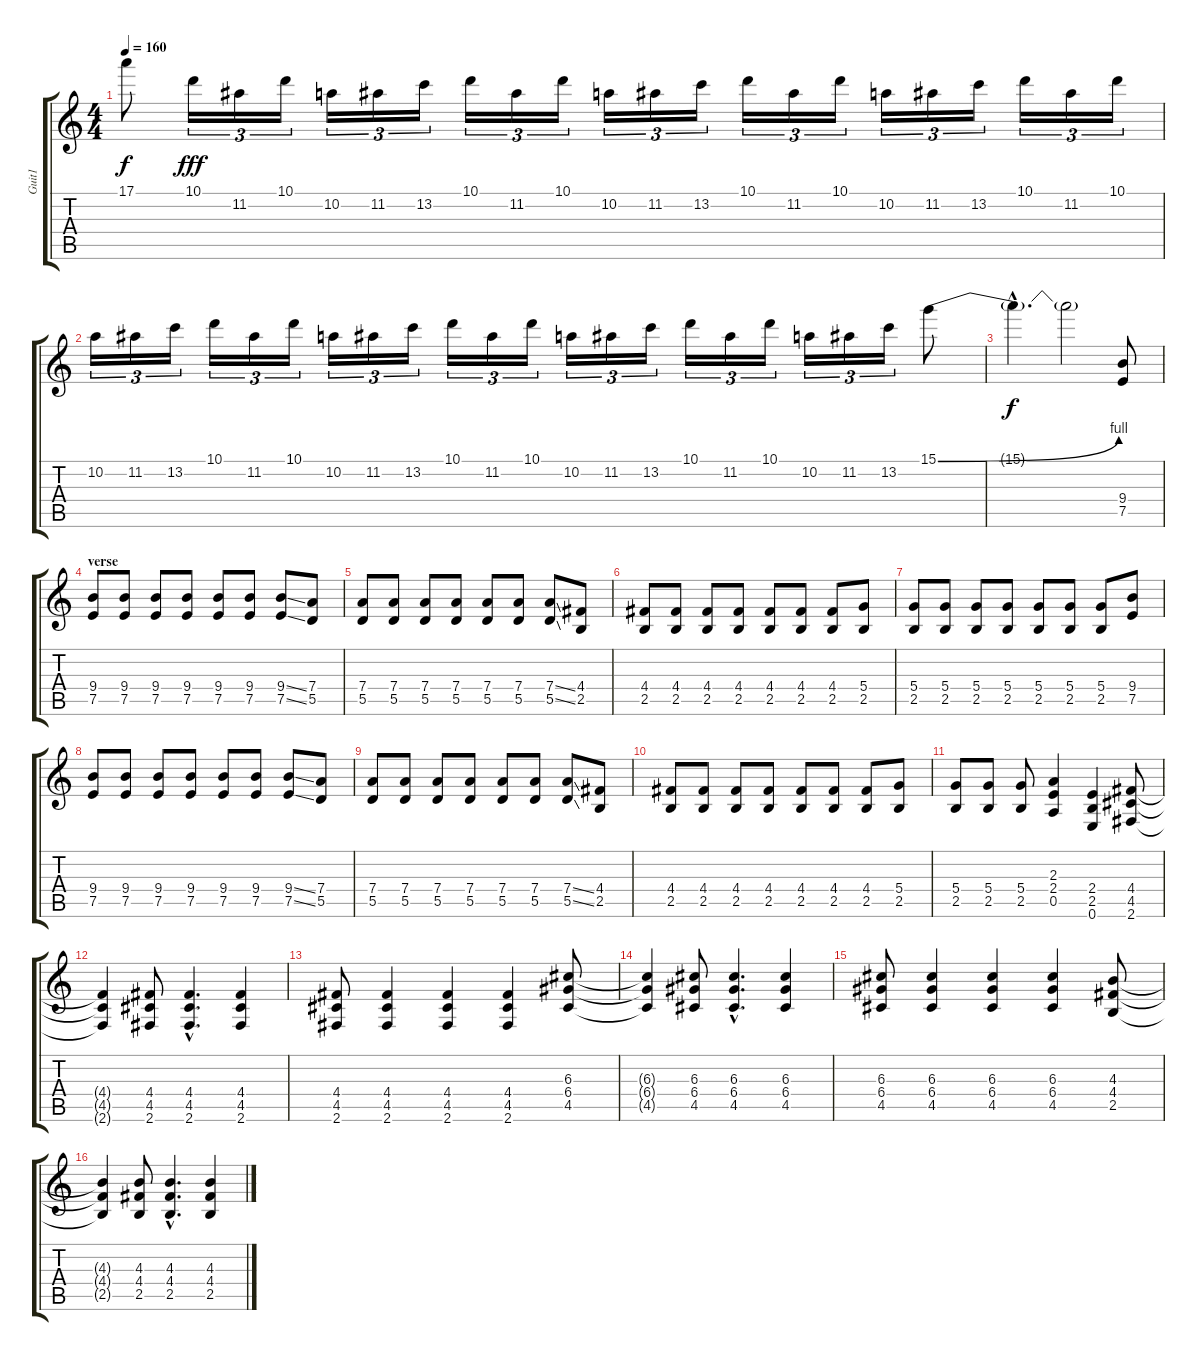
\track ("Guit1" "Guit1") {instrument overdrivenguitar}
\staff {score tabs}
\tuning (E4 B3 G3 D3 A2 E2) {hide}
\ts (4 4)
\tempo 160
\clef g2
\ks c
17.1{t}.8{dy f} 10.1.16{tu (3 2) dy fff} 11.2.16{tu (3 2)} 10.1.16{tu (3 2)} 10.2.16{tu (3 2)} 11.2.16{tu (3 2)} 13.2.16{tu (3 2)} 10.1.16{tu (3 2)} 11.2.16{tu (3 2)} 10.1.16{tu (3 2)} 10.2.16{tu (3 2)} 11.2.16{tu (3 2)} 13.2.16{tu (3 2)} 10.1.16{tu (3 2)} 11.2.16{tu (3 2)} 10.1.16{tu (3 2)} 10.2.16{tu (3 2)} 11.2.16{tu (3 2)} 13.2.16{tu (3 2)} 10.1.16{tu (3 2)} 11.2.16{tu (3 2)} 10.1.16{tu (3 2)} |
10.2.16{tu (3 2)} 11.2.16{tu (3 2)} 13.2.16{tu (3 2)} 10.1.16{tu (3 2)} 11.2.16{tu (3 2)} 10.1.16{tu (3 2)} 10.2.16{tu (3 2)} 11.2.16{tu (3 2)} 13.2.16{tu (3 2)} 10.1.16{tu (3 2)} 11.2.16{tu (3 2)} 10.1.16{tu (3 2)} 10.2.16{tu (3 2)} 11.2.16{tu (3 2)} 13.2.16{tu (3 2)} 10.1.16{tu (3 2)} 11.2.16{tu (3 2)} 10.1.16{tu (3 2)} 10.2.16{tu (3 2)} 11.2.16{tu (3 2)} 13.2.16{tu (3 2)} 15.1{be (bend 0 0 60 4)}.8 |
15.1{hac t}.4{d dy f} 15.1{t}.2 (9.4 7.5).8{volume 11 instrument overdrivenguitar} |
\section ("" "verse")
(9.4 7.5).8 (9.4 7.5).8 (9.4 7.5).8 (9.4 7.5).8 (9.4 7.5).8 (9.4 7.5).8 (9.4{ss} 7.5{ss}).8 (7.4 5.5).8 |
(7.4 5.5).8 (7.4 5.5).8 (7.4 5.5).8 (7.4 5.5).8 (7.4 5.5).8 (7.4 5.5).8 (7.4{ss} 5.5{ss}).8 (4.4 2.5).8 |
(4.4 2.5).8 (4.4 2.5).8 (4.4 2.5).8 (4.4 2.5).8 (4.4 2.5).8 (4.4 2.5).8 (4.4 2.5).8 (5.4 2.5).8 |
(5.4 2.5).8 (5.4 2.5).8 (5.4 2.5).8 (5.4 2.5).8 (5.4 2.5).8 (5.4 2.5).8 (5.4 2.5).8 (9.4 7.5).8 |
(9.4 7.5).8 (9.4 7.5).8 (9.4 7.5).8 (9.4 7.5).8 (9.4 7.5).8 (9.4 7.5).8 (9.4{ss} 7.5{ss}).8 (7.4 5.5).8 |
(7.4 5.5).8 (7.4 5.5).8 (7.4 5.5).8 (7.4 5.5).8 (7.4 5.5).8 (7.4 5.5).8 (7.4{ss} 5.5{ss}).8 (4.4 2.5).8 |
(4.4 2.5).8 (4.4 2.5).8 (4.4 2.5).8 (4.4 2.5).8 (4.4 2.5).8 (4.4 2.5).8 (4.4 2.5).8 (5.4 2.5).8 |
(5.4 2.5).8 (5.4 2.5).8 (5.4 2.5).8 (2.3 2.4 0.5).4 (2.4 2.5 0.6).4 (4.4 4.5 2.6).8 |
(4.4{t} 4.5{t} 2.6{t}).4 (4.4 4.5 2.6).8 (4.4{hac} 4.5{hac} 2.6{hac}).4{d} (4.4 4.5 2.6).4 |
(4.4 4.5 2.6).8 (4.4 4.5 2.6).4 (4.4 4.5 2.6).4 (4.4 4.5 2.6).4 (6.3 6.4 4.5).8 |
(6.3{t} 6.4{t} 4.5{t}).4 (6.3 6.4 4.5).8 (6.3{hac} 6.4{hac} 4.5{hac}).4{d} (6.3 6.4 4.5).4 |
(6.3 6.4 4.5).8 (6.3 6.4 4.5).4 (6.3 6.4 4.5).4 (6.3 6.4 4.5).4 (4.3 4.4 2.5).8 |
(4.3{t} 4.4{t} 2.5{t}).4 (4.3 4.4 2.5).8 (4.3{hac} 4.4{hac} 2.5{hac}).4{d} (4.3 4.4 2.5).4
